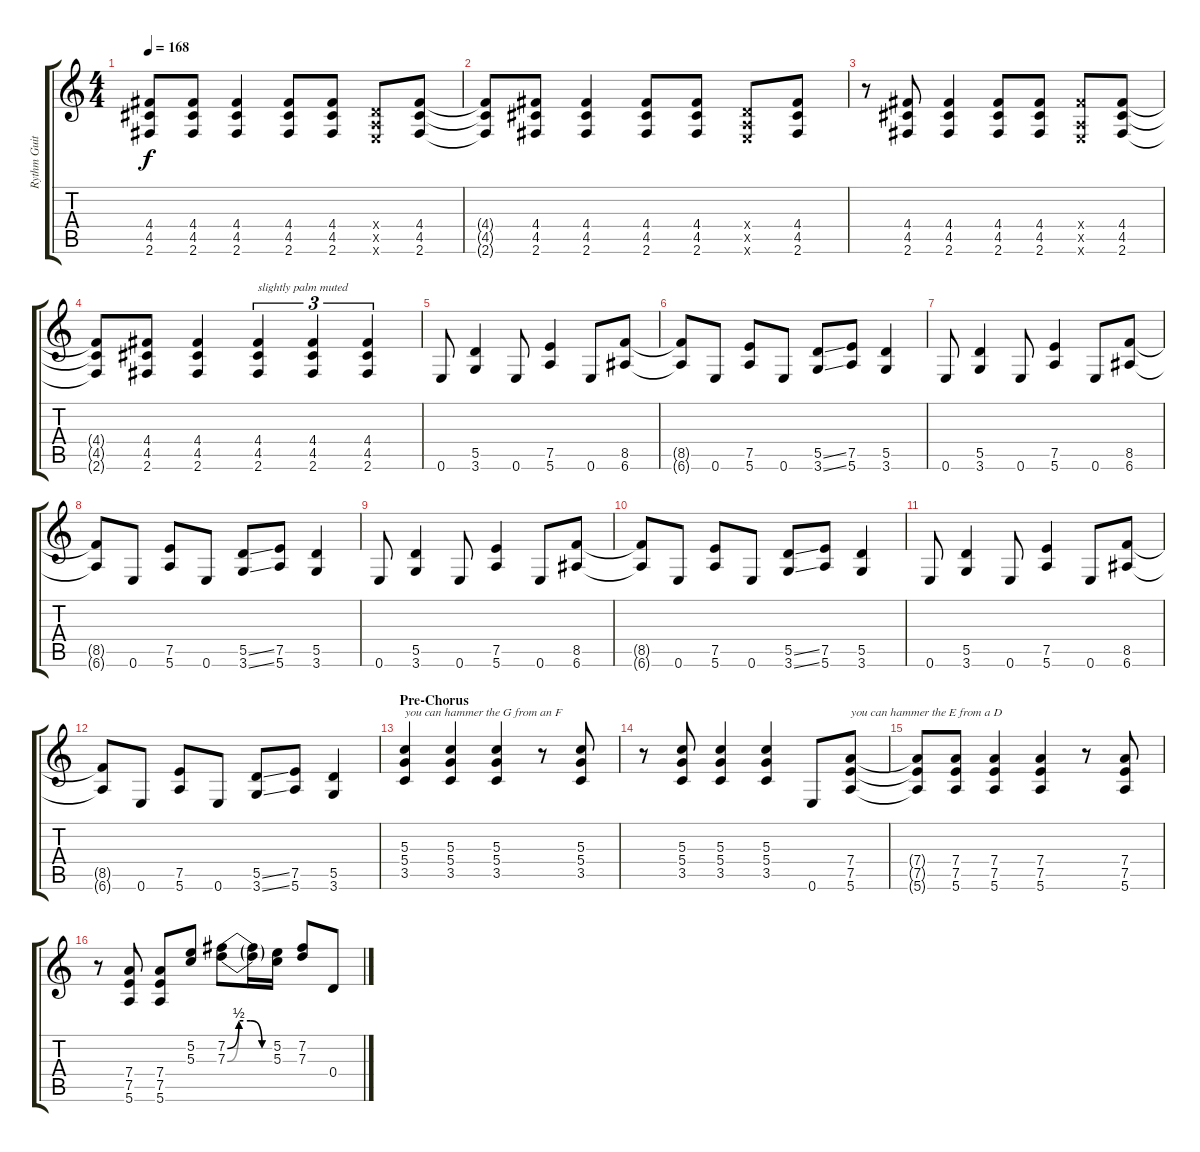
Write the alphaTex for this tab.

\track ("Rythm Guitar One (kinda overdriven)" "Rythm Guit") {instrument overdrivenguitar}
\staff {score tabs}
\tuning (E4 B3 G3 D3 A2 E2) {hide}
\ts (4 4)
\tempo 168
\clef g2
\ks c
(4.4{t} 4.5{t} 2.6{t}).8{dy f} (4.4 4.5 2.6).8 (4.4 4.5 2.6).4 (4.4 4.5 2.6).8 (4.4 4.5 2.6).8 (0.4{x} 0.5{x} 0.6{x}).8 (4.4 4.5 2.6).8 |
(4.4{t} 4.5{t} 2.6{t}).8 (4.4 4.5 2.6).8 (4.4 4.5 2.6).4 (4.4 4.5 2.6).8 (4.4 4.5 2.6).8 (0.4{x} 0.5{x} 0.6{x}).8 (4.4 4.5 2.6).8 |
r.8 (4.4 4.5 2.6).8 (4.4 4.5 2.6).4 (4.4 4.5 2.6).8 (4.4 4.5 2.6).8 (4.4{x} 0.5{x} 0.6{x}).8 (4.4 4.5 2.6).8 |
(4.4{t} 4.5{t} 2.6{t}).8 (4.4 4.5 2.6).8 (4.4 4.5 2.6).4 (4.4 4.5 2.6).4{tu (3 2) txt "slightly palm muted"} (4.4 4.5 2.6).4{tu (3 2)} (4.4 4.5 2.6).4{tu (3 2)} |
0.6.8 (5.5 3.6).4 0.6.8 (7.5 5.6).4 0.6.8 (8.5 6.6).8 |
(8.5{t} 6.6{t}).8 0.6.8 (7.5 5.6).8 0.6.8 (5.5{ss} 3.6{ss}).8 (7.5 5.6).8 (5.5 3.6).4 |
0.6.8 (5.5 3.6).4 0.6.8 (7.5 5.6).4 0.6.8 (8.5 6.6).8 |
(8.5{t} 6.6{t}).8 0.6.8 (7.5 5.6).8 0.6.8 (5.5{ss} 3.6{ss}).8 (7.5 5.6).8 (5.5 3.6).4 |
0.6.8 (5.5 3.6).4 0.6.8 (7.5 5.6).4 0.6.8 (8.5 6.6).8 |
(8.5{t} 6.6{t}).8 0.6.8 (7.5 5.6).8 0.6.8 (5.5{ss} 3.6{ss}).8 (7.5 5.6).8 (5.5 3.6).4 |
0.6.8 (5.5 3.6).4 0.6.8 (7.5 5.6).4 0.6.8 (8.5 6.6).8 |
(8.5{t} 6.6{t}).8 0.6.8 (7.5 5.6).8 0.6.8 (5.5{ss} 3.6{ss}).8 (7.5 5.6).8 (5.5 3.6).4 |
\section ("" "Pre-Chorus")
(5.3 5.4 3.5).4{txt "you can hammer the G from an F"} (5.3 5.4 3.5).4 (5.3 5.4 3.5).4 r.8 (5.3 5.4 3.5).8 |
r.8 (5.3 5.4 3.5).8 (5.3 5.4 3.5).4 (5.3 5.4 3.5).4 0.6.8 (7.4 7.5 5.6).8{txt "you can hammer the E from a D"} |
(7.4{t} 7.5{t} 5.6{t}).8 (7.4 7.5 5.6).8 (7.4 7.5 5.6).4 (7.4 7.5 5.6).4 r.8 (7.4 7.5 5.6).8 |
r.8 (7.4 7.5 5.6).8 (7.4 7.5 5.6).8 (5.2 5.3).8 (7.2{be (custom 0 0 15 2 30 2 45 0 60 0)} 7.3{be (custom 0 0 15 2 30 2 45 0 60 0)}).8 (7.2{t} 7.3{t}).16 (5.2 5.3).16 (7.2 7.3).8 0.4.8
